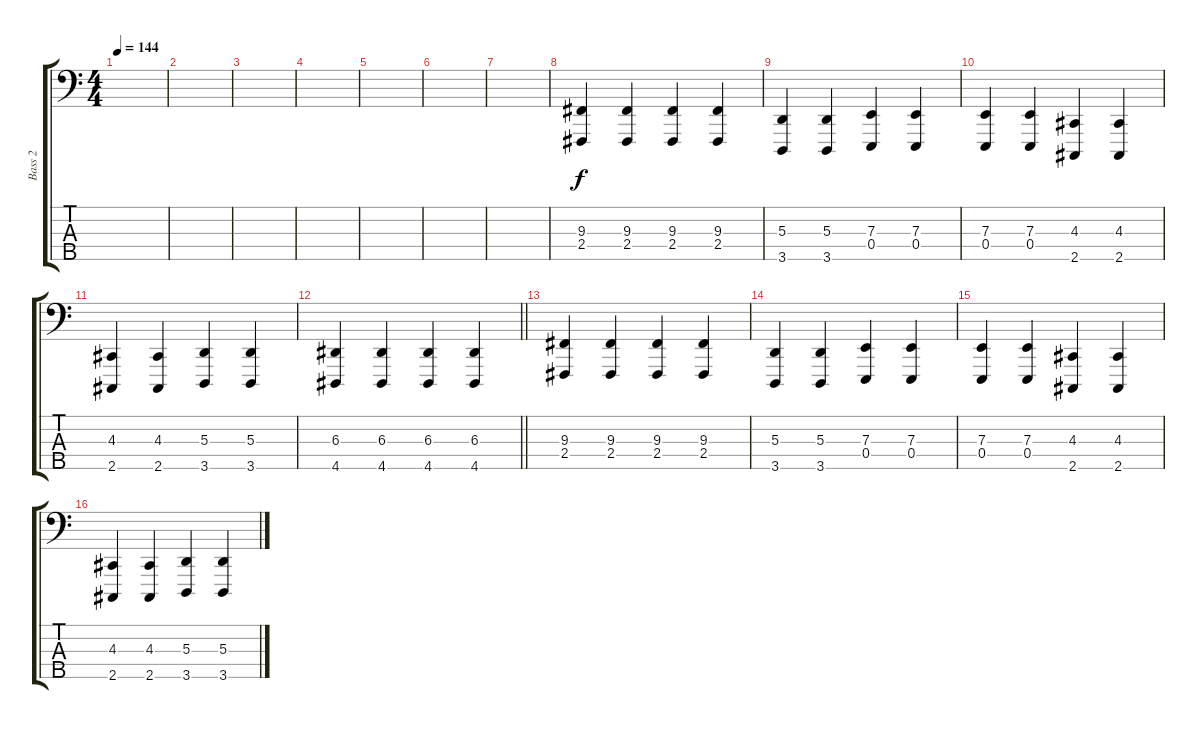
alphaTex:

\track ("Bass 2" "Bass 2") {instrument lead2sawtooth}
\staff {score tabs}
\tuning (G2 D2 A1 E1 B0) {hide}
\ts (4 4)
\tempo 144
\clef f4
\ks c
|
|
|
|
|
|
|
(9.3 2.4).4{dy f} (9.3 2.4).4 (9.3 2.4).4 (9.3 2.4).4 |
(5.3 3.5).4 (5.3 3.5).4 (7.3 0.4).4 (7.3 0.4).4 |
(7.3 0.4).4 (7.3 0.4).4 (4.3 2.5).4 (4.3 2.5).4 |
(4.3 2.5).4 (4.3 2.5).4 (5.3 3.5).4 (5.3 3.5).4 |
\barLineRight lightlight
(6.3 4.5).4 (6.3 4.5).4 (6.3 4.5).4 (6.3 4.5).4 |
(9.3 2.4).4 (9.3 2.4).4 (9.3 2.4).4 (9.3 2.4).4 |
(5.3 3.5).4 (5.3 3.5).4 (7.3 0.4).4 (7.3 0.4).4 |
(7.3 0.4).4 (7.3 0.4).4 (4.3 2.5).4 (4.3 2.5).4 |
(4.3 2.5).4 (4.3 2.5).4 (5.3 3.5).4 (5.3 3.5).4
